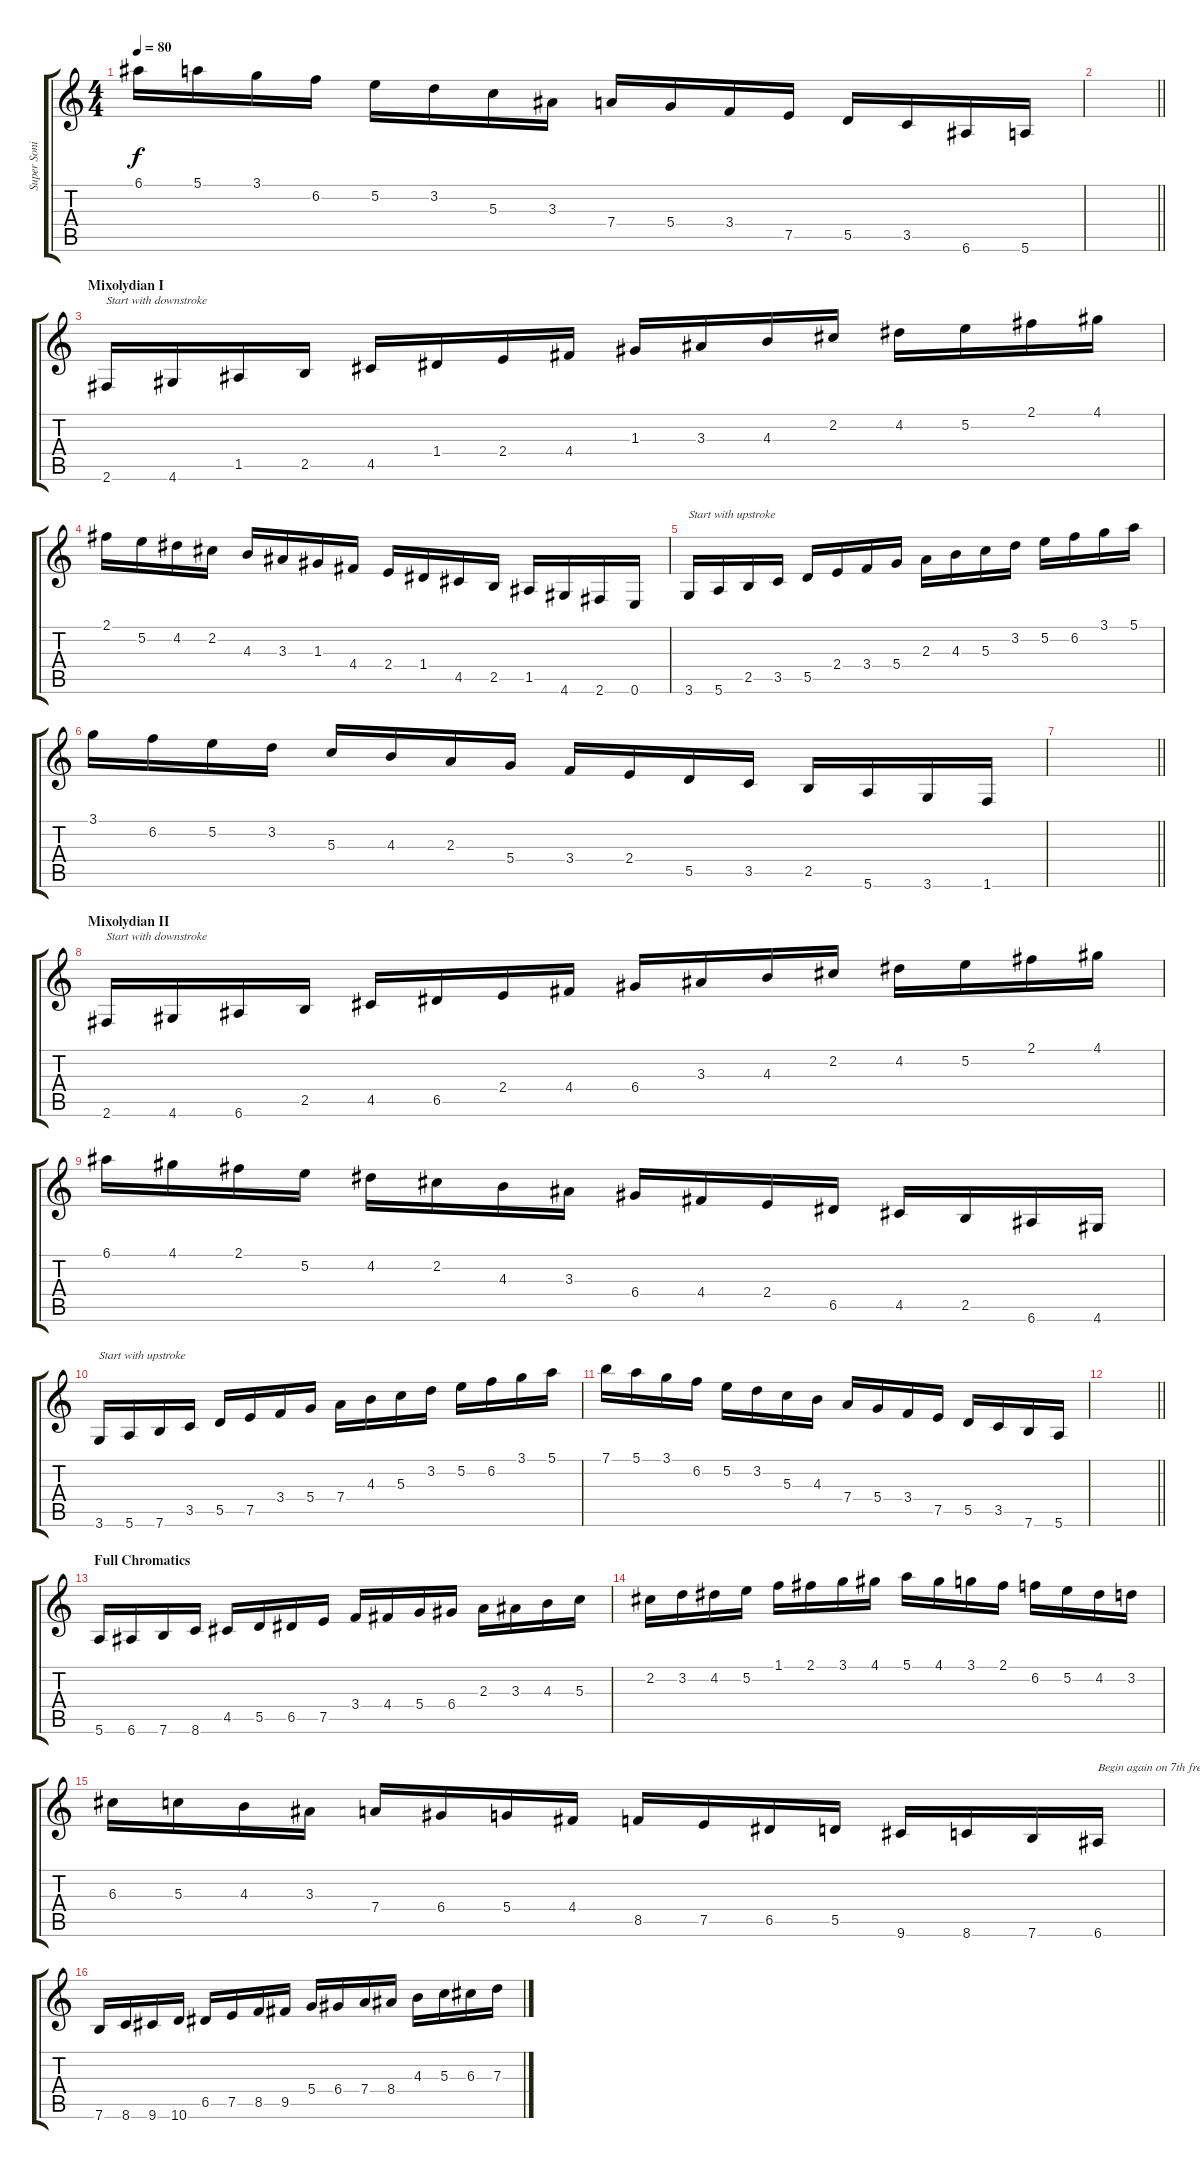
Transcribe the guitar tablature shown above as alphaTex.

\track ("Super Sonic Symphony" "Super Soni") {instrument acousticguitarnylon}
\staff {score tabs}
\tuning (E4 B3 G3 D3 A2 E2) {hide}
\ts (4 4)
\tempo 80
\clef g2
\ks c
6.1.16{dy f} 5.1.16 3.1.16 6.2.16 5.2.16 3.2.16 5.3.16 3.3.16 7.4.16 5.4.16 3.4.16 7.5.16 5.5.16 3.5.16 6.6.16 5.6.16 |
\barLineRight lightlight
|
\section ("" "Mixolydian I")
2.6.16{txt "Start with downstroke"} 4.6.16 1.5.16 2.5.16 4.5.16 1.4.16 2.4.16 4.4.16 1.3.16 3.3.16 4.3.16 2.2.16 4.2.16 5.2.16 2.1.16 4.1.16 |
2.1.16 5.2.16 4.2.16 2.2.16 4.3.16 3.3.16 1.3.16 4.4.16 2.4.16 1.4.16 4.5.16 2.5.16 1.5.16 4.6.16 2.6.16 0.6.16 |
3.6.16{txt "Start with upstroke"} 5.6.16 2.5.16 3.5.16 5.5.16 2.4.16 3.4.16 5.4.16 2.3.16 4.3.16 5.3.16 3.2.16 5.2.16 6.2.16 3.1.16 5.1.16 |
3.1.16 6.2.16 5.2.16 3.2.16 5.3.16 4.3.16 2.3.16 5.4.16 3.4.16 2.4.16 5.5.16 3.5.16 2.5.16 5.6.16 3.6.16 1.6.16 |
\barLineRight lightlight
|
\section ("" "Mixolydian II")
2.6.16{txt "Start with downstroke"} 4.6.16 6.6.16 2.5.16 4.5.16 6.5.16 2.4.16 4.4.16 6.4.16 3.3.16 4.3.16 2.2.16 4.2.16 5.2.16 2.1.16 4.1.16 |
6.1.16 4.1.16 2.1.16 5.2.16 4.2.16 2.2.16 4.3.16 3.3.16 6.4.16 4.4.16 2.4.16 6.5.16 4.5.16 2.5.16 6.6.16 4.6.16 |
3.6.16{txt "Start with upstroke"} 5.6.16 7.6.16 3.5.16 5.5.16 7.5.16 3.4.16 5.4.16 7.4.16 4.3.16 5.3.16 3.2.16 5.2.16 6.2.16 3.1.16 5.1.16 |
7.1.16 5.1.16 3.1.16 6.2.16 5.2.16 3.2.16 5.3.16 4.3.16 7.4.16 5.4.16 3.4.16 7.5.16 5.5.16 3.5.16 7.6.16 5.6.16 |
\barLineRight lightlight
|
\section ("" "Full Chromatics")
5.6.16 6.6.16 7.6.16 8.6.16 4.5.16 5.5.16 6.5.16 7.5.16 3.4.16 4.4.16 5.4.16 6.4.16 2.3.16 3.3.16 4.3.16 5.3.16 |
2.2.16 3.2.16 4.2.16 5.2.16 1.1.16 2.1.16 3.1.16 4.1.16 5.1.16 4.1.16 3.1.16 2.1.16 6.2.16 5.2.16 4.2.16 3.2.16 |
6.3.16 5.3.16 4.3.16 3.3.16 7.4.16 6.4.16 5.4.16 4.4.16 8.5.16 7.5.16 6.5.16 5.5.16 9.6.16 8.6.16 7.6.16 6.6.16{txt "Begin again on 7th fret"} |
7.6.16 8.6.16 9.6.16 10.6.16 6.5.16 7.5.16 8.5.16 9.5.16 5.4.16 6.4.16 7.4.16 8.4.16 4.3.16 5.3.16 6.3.16 7.3.16
